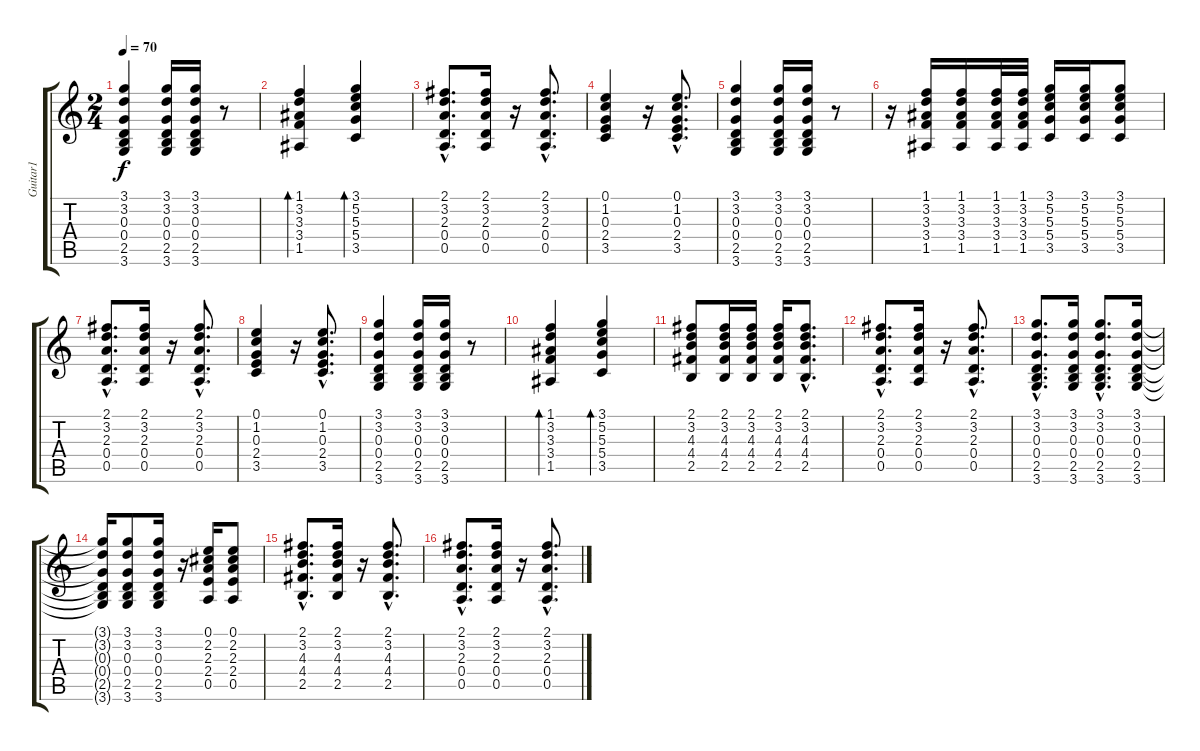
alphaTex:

\track ("Guitar1" "Guitar1") {instrument electricguitarclean}
\staff {score tabs}
\tuning (E4 B3 G3 D3 A2 E2) {hide}
\ts (2 4)
\tempo 70
\clef g2
\ks c
(3.1 3.2 0.3 0.4 2.5 3.6).4{dy f} (3.1 3.2 0.3 0.4 2.5 3.6).16 (3.1 3.2 0.3 0.4 2.5 3.6).16 r.8 |
(1.1 3.2 3.3 3.4 1.5).4{bd 60} (3.1 5.2 5.3 5.4 3.5).4{bd 60} |
(2.1{hac} 3.2{hac} 2.3{hac} 0.4{hac} 0.5{hac}).8{d} (2.1 3.2 2.3 0.4 0.5).16 r.16 (2.1{hac} 3.2{hac} 2.3{hac} 0.4{hac} 0.5{hac}).8{d} |
(0.1 1.2 0.3 2.4 3.5).4 r.16 (0.1{hac} 1.2{hac} 0.3{hac} 2.4{hac} 3.5{hac}).8{d} |
(3.1 3.2 0.3 0.4 2.5 3.6).4 (3.1 3.2 0.3 0.4 2.5 3.6).16 (3.1 3.2 0.3 0.4 2.5 3.6).16 r.8 |
r.16 (1.1 3.2 3.3 3.4 1.5).16 (1.1 3.2 3.3 3.4 1.5).16 (1.1 3.2 3.3 3.4 1.5).32 (1.1 3.2 3.3 3.4 1.5).32 (3.1 5.2 5.3 5.4 3.5).16 (3.1 5.2 5.3 5.4 3.5).16 (3.1 5.2 5.3 5.4 3.5).8 |
(2.1{hac} 3.2{hac} 2.3{hac} 0.4{hac} 0.5{hac}).8{d} (2.1 3.2 2.3 0.4 0.5).16 r.16 (2.1{hac} 3.2{hac} 2.3{hac} 0.4{hac} 0.5{hac}).8{d} |
(0.1 1.2 0.3 2.4 3.5).4 r.16 (0.1{hac} 1.2{hac} 0.3{hac} 2.4{hac} 3.5{hac}).8{d} |
(3.1 3.2 0.3 0.4 2.5 3.6).4 (3.1 3.2 0.3 0.4 2.5 3.6).16 (3.1 3.2 0.3 0.4 2.5 3.6).16 r.8 |
(1.1 3.2 3.3 3.4 1.5).4{bd 60} (3.1 5.2 5.3 5.4 3.5).4{bd 60} |
(2.1 3.2 4.3 4.4 2.5).8 (2.1 3.2 4.3 4.4 2.5).16 (2.1 3.2 4.3 4.4 2.5).16 (2.1 3.2 4.3 4.4 2.5).16 (2.1{hac} 3.2{hac} 4.3{hac} 4.4{hac} 2.5{hac}).8{d} |
(2.1{hac} 3.2{hac} 2.3{hac} 0.4{hac} 0.5{hac}).8{d} (2.1 3.2 2.3 0.4 0.5).16 r.16 (2.1{hac} 3.2{hac} 2.3{hac} 0.4{hac} 0.5{hac}).8{d} |
(3.1{hac} 3.2{hac} 0.3{hac} 0.4{hac} 2.5{hac} 3.6{hac}).8{d} (3.1 3.2 0.3 0.4 2.5 3.6).16 (3.1{hac} 3.2{hac} 0.3{hac} 0.4{hac} 2.5{hac} 3.6{hac}).8{d} (3.1 3.2 0.3 0.4 2.5 3.6).16 |
(3.1{t} 3.2{t} 0.3{t} 0.4{t} 2.5{t} 3.6{t}).16 (3.1 3.2 0.3 0.4 2.5 3.6).8 (3.1 3.2 0.3 0.4 2.5 3.6).16 r.16 (0.1 2.2 2.3 2.4 0.5).16 (0.1 2.2 2.3 2.4 0.5).8 |
(2.1{hac} 3.2{hac} 4.3{hac} 4.4{hac} 2.5{hac}).8{d} (2.1 3.2 4.3 4.4 2.5).16 r.16 (2.1{hac} 3.2{hac} 4.3{hac} 4.4{hac} 2.5{hac}).8{d} |
(2.1{hac} 3.2{hac} 2.3{hac} 0.4{hac} 0.5{hac}).8{d} (2.1 3.2 2.3 0.4 0.5).16 r.16 (2.1{hac} 3.2{hac} 2.3{hac} 0.4{hac} 0.5{hac}).8{d}
